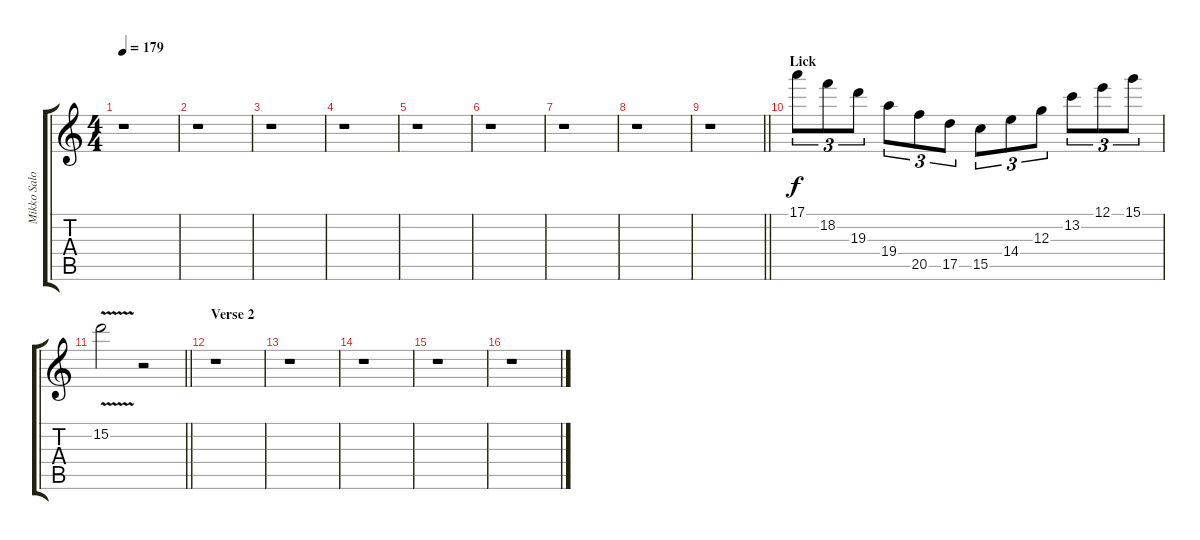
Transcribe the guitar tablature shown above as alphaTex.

\track ("Mikko Salovaara (Lead Guitar + Solos)" "Mikko Salo") {instrument distortionguitar}
\staff {score tabs}
\tuning (E4 B3 G3 D3 A2 D2) {hide}
\ts (4 4)
\tempo 179
\clef g2
\ks c
r.1{dy mp} |
r.1 |
r.1 |
r.1 |
r.1 |
r.1 |
r.1 |
r.1 |
\barLineRight lightlight
r.1 |
\section ("" "Lick")
17.1.8{tu (3 2) dy f} 18.2.8{tu (3 2)} 19.3.8{tu (3 2)} 19.4.8{tu (3 2)} 20.5.8{tu (3 2)} 17.5.8{tu (3 2)} 15.5.8{tu (3 2)} 14.4.8{tu (3 2)} 12.3.8{tu (3 2)} 13.2.8{tu (3 2)} 12.1.8{tu (3 2)} 15.1.8{tu (3 2)} |
\barLineRight lightlight
15.2{v}.2 r.2 |
\section ("" "Verse 2")
r.1 |
r.1 |
r.1 |
r.1 |
r.1
